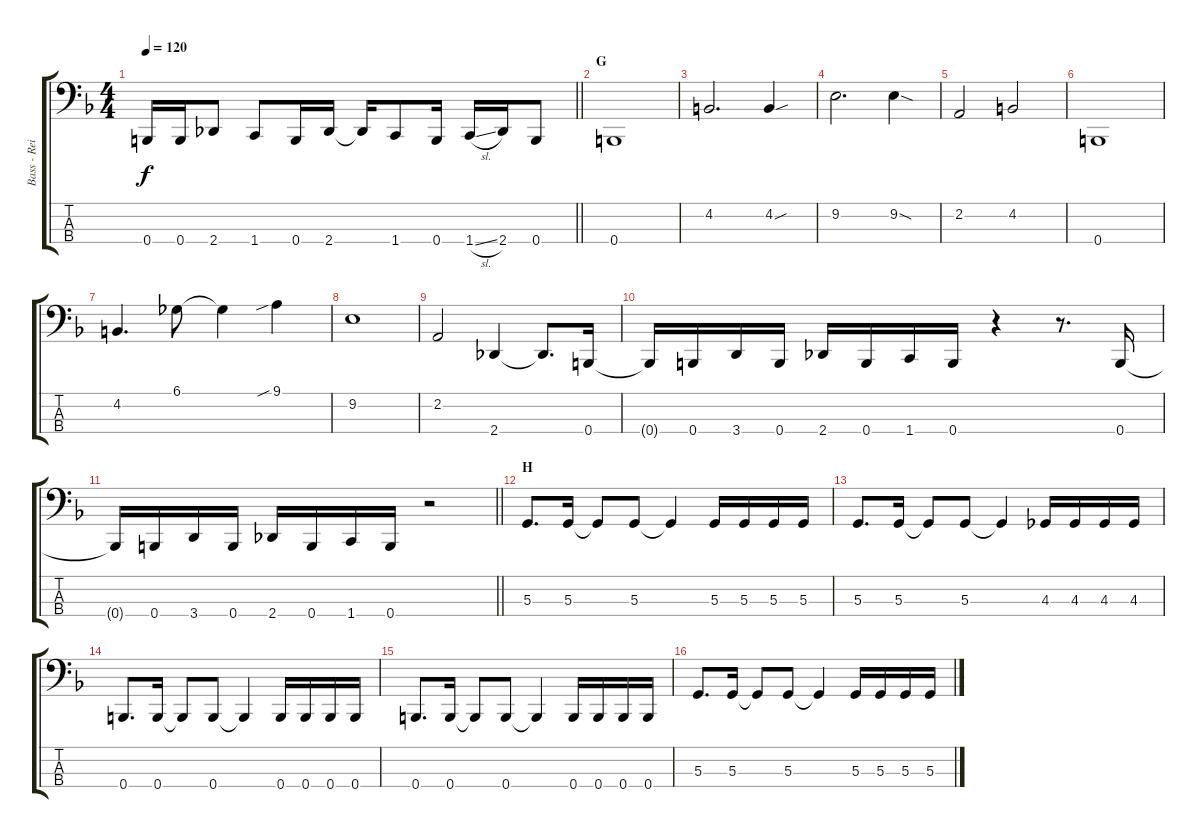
\track ("Bass - Reita" "Bass - Rei") {instrument electricbasspick}
\staff {score tabs}
\tuning (C2 G1 D1 B0) {hide}
\ts (4 4)
\tempo 120
\clef f4
\barLineRight lightlight
\ks f
0.4.16{dy f} 0.4.16 2.4.8 1.4.8 0.4.16 2.4.16 2.4{t}.16 1.4.8 0.4.16 1.4{sl}.16 2.4.16 0.4.8 |
\section ("" "G")
0.4.1 |
4.2.2{d} 4.2{sou}.4 |
9.2.2{d} 9.2{sod}.4 |
2.2.2 4.2.2 |
0.4.1 |
4.2.4{d} 6.1.8 6.1{t}.4 9.1{sib}.4 |
9.2.1 |
2.2.2 2.4.4 2.4{t}.8{d} 0.4.16 |
0.4{t}.16 0.4.16 3.4.16 0.4.16 2.4.16 0.4.16 1.4.16 0.4.16 r.4 r.8{d} 0.4.16 |
\barLineRight lightlight
0.4{t}.16 0.4.16 3.4.16 0.4.16 2.4.16 0.4.16 1.4.16 0.4.16 r.2 |
\section ("" "H")
5.3.8{d} 5.3.16 5.3{t}.8 5.3.8 5.3{t}.4 5.3.16 5.3.16 5.3.16 5.3.16 |
5.3.8{d} 5.3.16 5.3{t}.8 5.3.8 5.3{t}.4 4.3.16 4.3.16 4.3.16 4.3.16 |
0.4.8{d} 0.4.16 0.4{t}.8 0.4.8 0.4{t}.4 0.4.16 0.4.16 0.4.16 0.4.16 |
0.4.8{d} 0.4.16 0.4{t}.8 0.4.8 0.4{t}.4 0.4.16 0.4.16 0.4.16 0.4.16 |
5.3.8{d} 5.3.16 5.3{t}.8 5.3.8 5.3{t}.4 5.3.16 5.3.16 5.3.16 5.3.16
